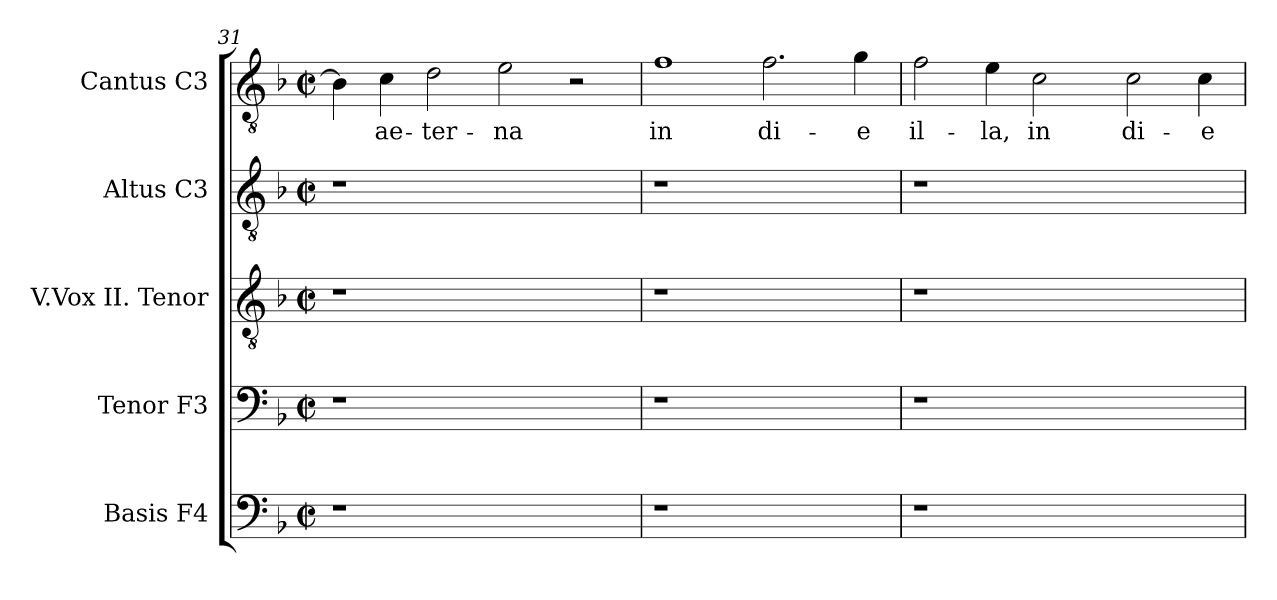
**kern	**kern	**kern	**kern	**kern	**text
*part5	*part4	*part3	*part2	*part1	*part1
*staff5	*staff4	*staff3	*staff2	*staff1	*staff1
*I"Basis  F4	*I"Tenor  F3	*I"V.Vox  II. Tenor	*I"Altus  C3	*I"Cantus  C3	*
*I'B	*I'T	*	*I'A	*I'C	*
*clefF4	*clefF4	*clefGv2	*clefGv2	*clefGv2	*
*k[b-]	*k[b-]	*k[b-]	*k[b-]	*k[b-]	*
*F:	*F:	*F:	*F:	*F:	*
*M2/2	*M2/2	*M2/2	*M2/2	*M2/2	*
*met(c|)	*met(c|)	*met(c|)	*met(c|)	*met(c|)	*
=31	=31	=31	=31	=31	=31
!	!	!	!	!	!LO:LY:b:cj
1r	1r	1r	1r	4B-\]	.
!	!	!	!	!	!LO:LY:b:cj
.	.	.	.	4c\	ae-
!	!	!	!	!	!LO:LY:b:cj
.	.	.	.	2d\	-ter-
!	!	!	!	!	!LO:LY:b:cj
1ryy	1ryy	1ryy	1ryy	2e\	-na
.	.	.	.	2r	.
=32	=32	=32	=32	=32	=32
!	!	!	!	!	!LO:LY:b:cj
1r	1r	1r	1r	1f	in
!	!	!	!	!	!LO:LY:b:cj
1ryy	1ryy	1ryy	1ryy	2.f\	di-
!	!	!	!	!	!LO:LY:b:cj
.	.	.	.	4g\	-e
!!LO:LB:g=z
=33	=33	=33	=33	=33	=33
!	!	!	!	!	!LO:LY:b:cj
1r	1r	1r	1r	2f\	il-
!	!	!	!	!	!LO:LY:b:cj
.	.	.	.	4e\	-la,
!	!	!	!	!	!LO:LY:b:cj
.	.	.	.	2c\	in
1ryy	1ryy	1ryy	1ryy	.	.
!	!	!	!	!	!LO:LY:b:cj
.	.	.	.	2c\	di-
!	!	!	!	!	!LO:LY:b:cj
.	.	.	.	4c\	-e
=	=	=	=	=	=
*-	*-	*-	*-	*-	*-
